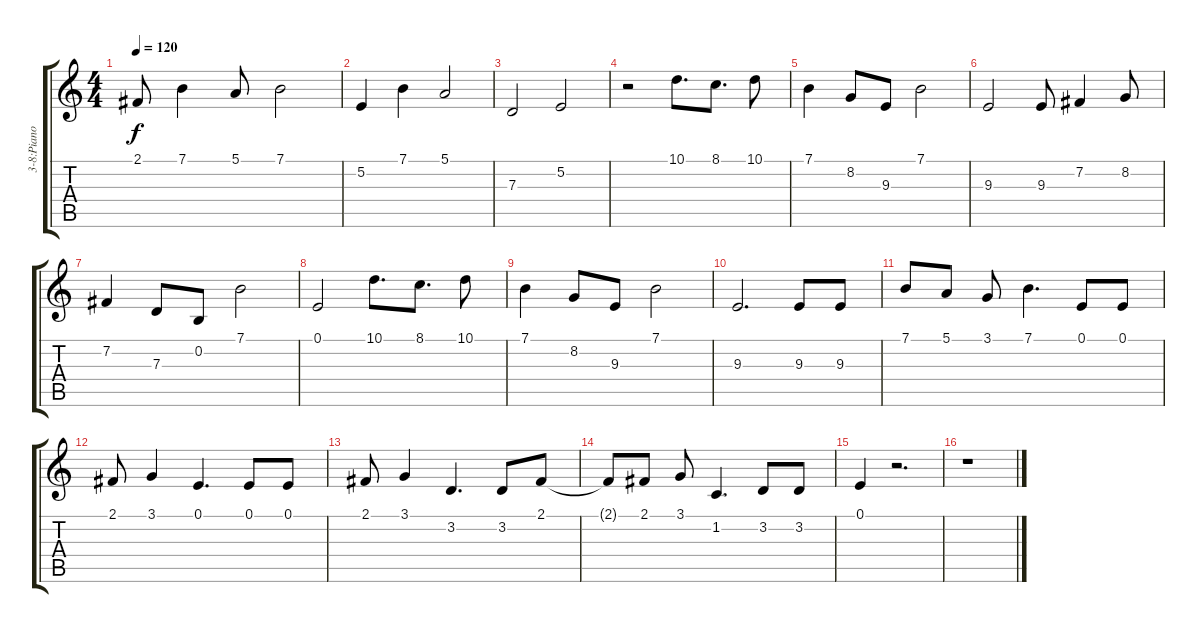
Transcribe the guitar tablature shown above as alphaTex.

\track ("3-8:Piano 3w" "3-8:Piano ") {instrument electricgrandpiano}
\staff {score tabs}
\tuning (E4 B3 G3 D3 A2 E2) {hide}
\ts (4 4)
\tempo 120
\clef g2
\ks c
2.1{t}.8{dy f} 7.1.4 5.1.8 7.1.2 |
5.2.4 7.1.4 5.1.2 |
7.3.2 5.2.2 |
r.2 10.1.8{d} 8.1.8{d} 10.1.8 |
7.1.4 8.2.8 9.3.8 7.1.2 |
9.3.2 9.3.8 7.2.4 8.2.8 |
7.2.4 7.3.8 0.2.8 7.1.2 |
0.1.2 10.1.8{d} 8.1.8{d} 10.1.8 |
7.1.4 8.2.8 9.3.8 7.1.2 |
9.3.2{d} 9.3.8 9.3.8 |
7.1.8 5.1.8 3.1.8 7.1.4{d} 0.1.8 0.1.8 |
2.1.8 3.1.4 0.1.4{d} 0.1.8 0.1.8 |
2.1.8 3.1.4 3.2.4{d} 3.2.8 2.1.8 |
2.1{t}.8 2.1.8 3.1.8 1.2.4{d} 3.2.8 3.2.8 |
0.1.4 r.2{d} |
r.1
